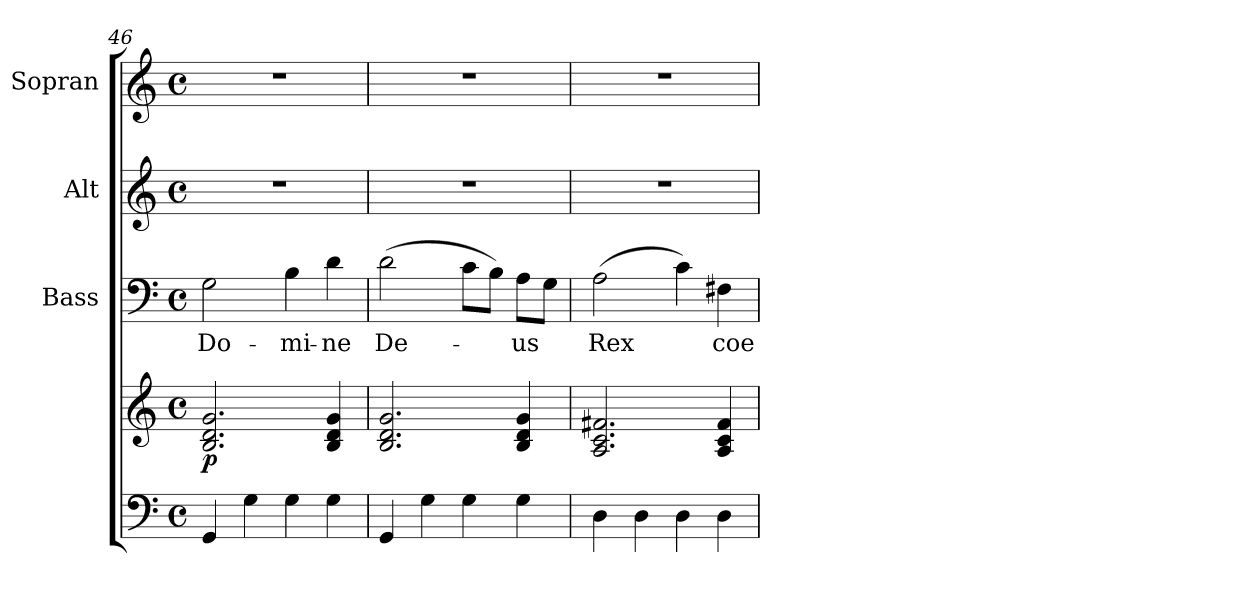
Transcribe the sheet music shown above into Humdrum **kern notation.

**kern	**kern	**dynam	**kern	**text	**kern	**kern
*part4	*part4	*part4	*part3	*part3	*part2	*part1
*staff5	*staff4	*staff4/5	*staff3	*staff3	*staff2	*staff1
*	*	*	*I"Bass	*	*I"Alt	*I"Sopran
*	*	*	*I'B.	*	*I'A.	*I'S.
*clefF4	*clefG2	*	*clefF4	*	*clefG2	*clefG2
*k[]	*k[]	*	*k[]	*	*k[]	*k[]
*C:	*C:	*	*C:	*	*C:	*C:
*M4/4	*M4/4	*	*M4/4	*	*M4/4	*M4/4
*met(c)	*met(c)	*	*met(c)	*	*met(c)	*met(c)
=46	=46	=46	=46	=46	=46	=46
!	!	!LO:DY:b	!	!LO:LY:b	!	!
4GG/	2.B/ 2.d/ 2.g/	p	2G\	Do-	1r	1r
4G\	.	.	.	.	.	.
!	!	!	!	!LO:LY:b	!	!
4G\	.	.	4B\	-mi-	.	.
!	!	!	!	!LO:LY:b	!	!
4G\	4B/ 4d/ 4g/	.	4d\	-ne	.	.
=47	=47	=47	=47	=47	=47	=47
!	!	!	!	!LO:LY:b	!	!
4GG/	2.B/ 2.d/ 2.g/	.	(>2d\	De-	1r	1r
4G\	.	.	.	.	.	.
4G\	.	.	8c\L	.	.	.
.	.	.	8B\J)	.	.	.
!	!	!	!	!LO:LY:b	!	!
4G\	4B/ 4d/ 4g/	.	8A\L	-us	.	.
.	.	.	8G\J	.	.	.
!!LO:LB:g=z
=48	=48	=48	=48	=48	=48	=48
!	!	!	!	!LO:LY:b	!	!
4D\	2.A/ 2.c/ 2.f#X/	.	(>2A\	Rex	1r	1r
4D\	.	.	.	.	.	.
4D\	.	.	4c\)	.	.	.
!	!	!	!	!LO:LY:b	!	!
4D\	4A/ 4c/ 4f#/	.	4F#X\	coe-	.	.
=	=	=	=	=	=	=
*-	*-	*-	*-	*-	*-	*-
